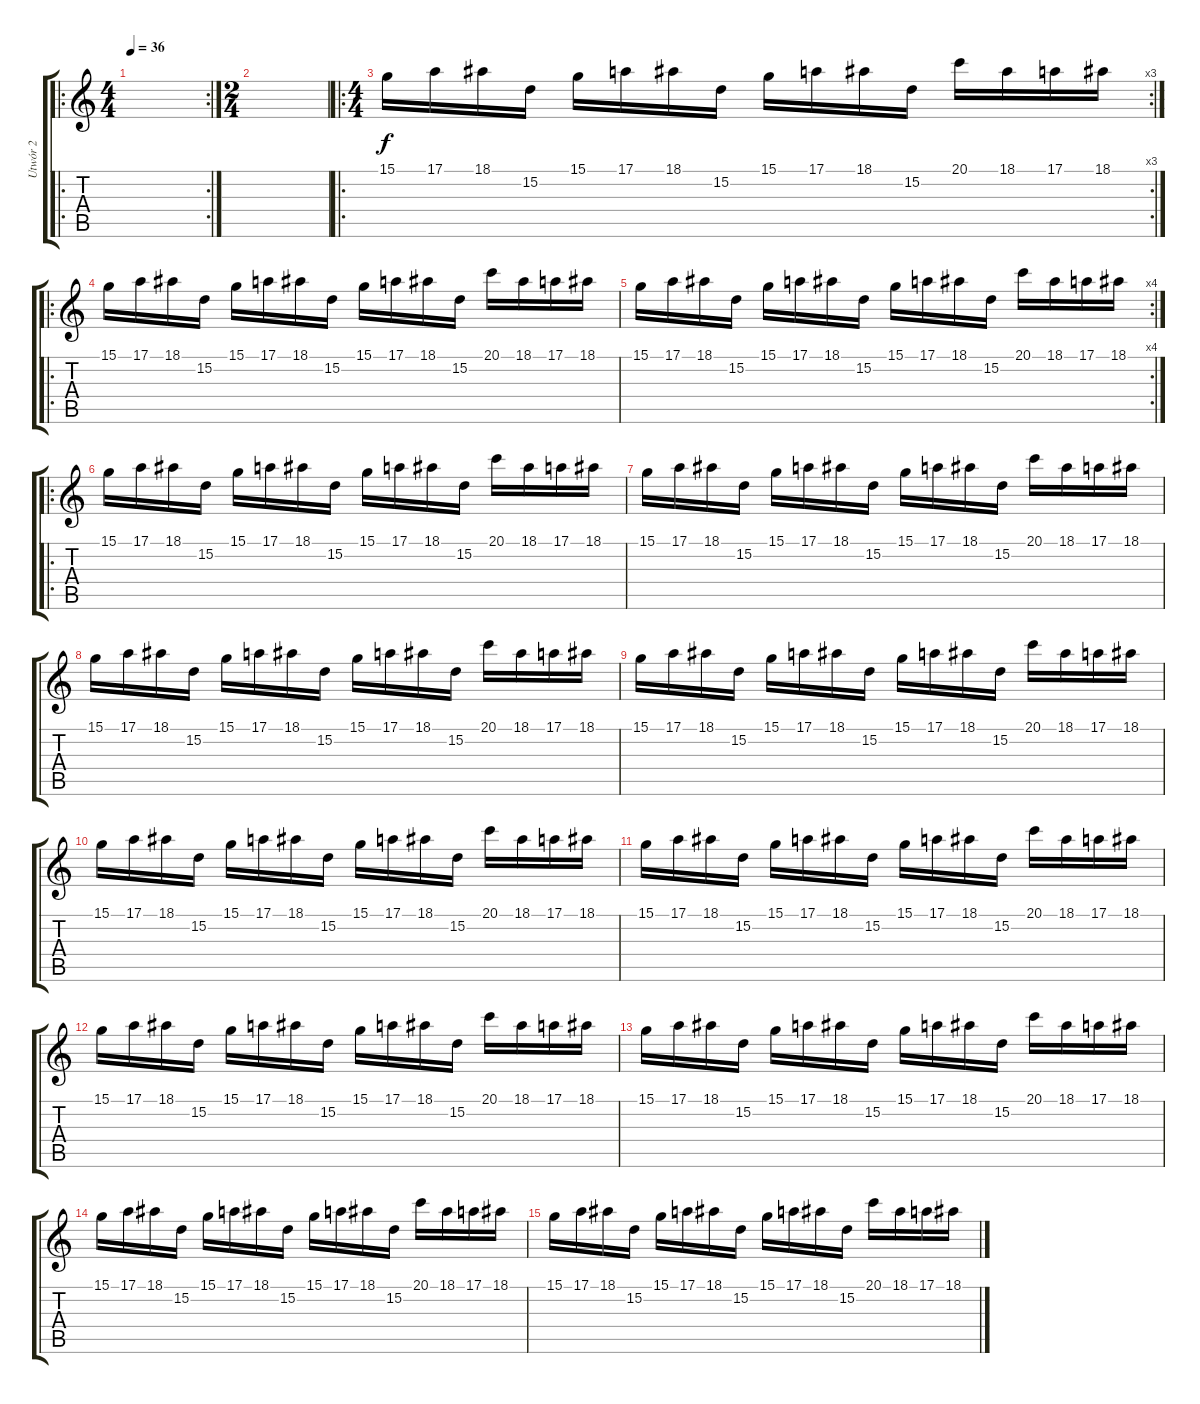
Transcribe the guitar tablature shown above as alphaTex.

\track ("Utwór 2" "Utwór 2") {instrument brightacousticpiano}
\staff {score tabs}
\tuning (E4 B3 G3 D3 A2 E2) {hide}
\ro
\rc 2
\ts (4 4)
\tempo 36
\clef g2
\ks c
|
\ts (2 4)
|
\ro
\rc 3
\ts (4 4)
15.1.16 17.1.16 18.1.16 15.2.16 15.1.16 17.1.16 18.1.16 15.2.16 15.1.16 17.1.16 18.1.16 15.2.16 20.1.16 18.1.16 17.1.16 18.1.16 |
\ro
15.1.16 17.1.16 18.1.16 15.2.16 15.1.16 17.1.16 18.1.16 15.2.16 15.1.16 17.1.16 18.1.16 15.2.16 20.1.16 18.1.16 17.1.16 18.1.16 |
\rc 4
15.1.16 17.1.16 18.1.16 15.2.16 15.1.16 17.1.16 18.1.16 15.2.16 15.1.16 17.1.16 18.1.16 15.2.16 20.1.16 18.1.16 17.1.16 18.1.16 |
\ro
15.1.16 17.1.16 18.1.16 15.2.16 15.1.16 17.1.16 18.1.16 15.2.16 15.1.16 17.1.16 18.1.16 15.2.16 20.1.16 18.1.16 17.1.16 18.1.16 |
15.1.16 17.1.16 18.1.16 15.2.16 15.1.16 17.1.16 18.1.16 15.2.16 15.1.16 17.1.16 18.1.16 15.2.16 20.1.16 18.1.16 17.1.16 18.1.16 |
15.1.16 17.1.16 18.1.16 15.2.16 15.1.16 17.1.16 18.1.16 15.2.16 15.1.16 17.1.16 18.1.16 15.2.16 20.1.16 18.1.16 17.1.16 18.1.16 |
15.1.16 17.1.16 18.1.16 15.2.16 15.1.16 17.1.16 18.1.16 15.2.16 15.1.16 17.1.16 18.1.16 15.2.16 20.1.16 18.1.16 17.1.16 18.1.16 |
15.1.16 17.1.16 18.1.16 15.2.16 15.1.16 17.1.16 18.1.16 15.2.16 15.1.16 17.1.16 18.1.16 15.2.16 20.1.16 18.1.16 17.1.16 18.1.16 |
15.1.16 17.1.16 18.1.16 15.2.16 15.1.16 17.1.16 18.1.16 15.2.16 15.1.16 17.1.16 18.1.16 15.2.16 20.1.16 18.1.16 17.1.16 18.1.16 |
15.1.16 17.1.16 18.1.16 15.2.16 15.1.16 17.1.16 18.1.16 15.2.16 15.1.16 17.1.16 18.1.16 15.2.16 20.1.16 18.1.16 17.1.16 18.1.16 |
15.1.16 17.1.16 18.1.16 15.2.16 15.1.16 17.1.16 18.1.16 15.2.16 15.1.16 17.1.16 18.1.16 15.2.16 20.1.16 18.1.16 17.1.16 18.1.16 |
15.1.16 17.1.16 18.1.16 15.2.16 15.1.16 17.1.16 18.1.16 15.2.16 15.1.16 17.1.16 18.1.16 15.2.16 20.1.16 18.1.16 17.1.16 18.1.16 |
15.1.16 17.1.16 18.1.16 15.2.16 15.1.16 17.1.16 18.1.16 15.2.16 15.1.16 17.1.16 18.1.16 15.2.16 20.1.16 18.1.16 17.1.16 18.1.16
